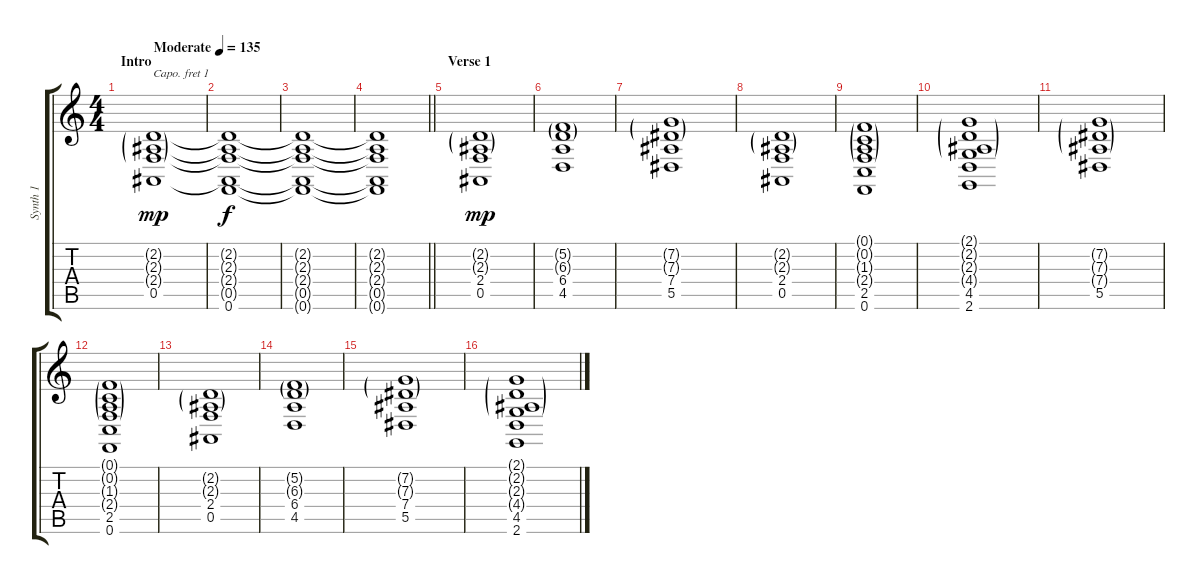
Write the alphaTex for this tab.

\track ("Synth 1" "Synth 1") {instrument synthstrings1}
\staff {score tabs}
\capo 1
\tuning (E4 B3 G3 D3 A2 E2) {hide}
\ts (4 4)
\section ("" "Intro")
\tempo (135 "Moderate")
\clef g2
\ks c
(2.2{g} 2.3{g} 2.4{g} 0.5).1{dy mp instrument synthstrings1} |
(2.2{t} 2.3{t} 2.4{t} 0.5{t} 0.6).1{dy f} |
(2.2{t} 2.3{t} 2.4{t} 0.5{t} 0.6{t}).1 |
\barLineRight lightlight
(2.2{t} 2.3{t} 2.4{t} 0.5{t} 0.6{t}).1 |
\section ("" "Verse 1")
(2.2{g} 2.3{g} 2.4 0.5).1{dy mp instrument synthstrings1} |
(5.2{g} 6.3{g} 6.4 4.5).1 |
(7.2{g} 7.3{g} 7.4 5.5).1 |
(2.2{g} 2.3{g} 2.4 0.5).1 |
(0.1{g} 0.2{g} 1.3{g} 2.4{g} 2.5 0.6).1 |
(2.1{g} 2.2{g} 2.3{g} 4.4{g} 4.5 2.6).1 |
(7.2{g} 7.3{g} 7.4{g} 5.5).1 |
(0.1{g} 0.2{g} 1.3{g} 2.4{g} 2.5 0.6).1 |
(2.2{g} 2.3{g} 2.4 0.5).1 |
(5.2{g} 6.3{g} 6.4 4.5).1 |
(7.2{g} 7.3{g} 7.4 5.5).1 |
(2.1{g} 2.2{g} 2.3{g} 4.4{g} 4.5 2.6).1
